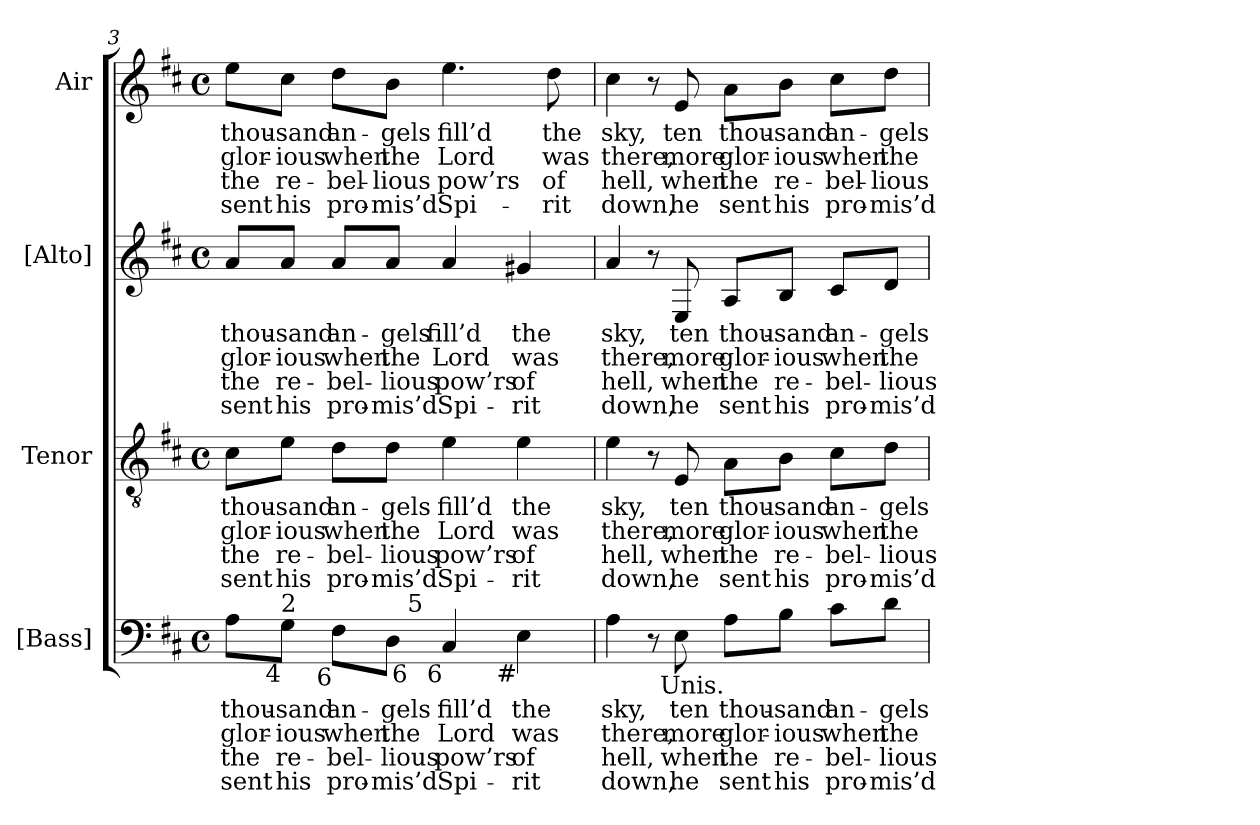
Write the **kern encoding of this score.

**kern	**text	**text	**text	**text	**kern	**text	**text	**text	**text	**kern	**text	**text	**text	**text	**kern	**text	**text	**text	**text
*part4	*part4	*part4	*part4	*part4	*part3	*part3	*part3	*part3	*part3	*part2	*part2	*part2	*part2	*part2	*part1	*part1	*part1	*part1	*part1
*staff4	*staff4	*staff4	*staff4	*staff4	*staff3	*staff3	*staff3	*staff3	*staff3	*staff2	*staff2	*staff2	*staff2	*staff2	*staff1	*staff1	*staff1	*staff1	*staff1
*I"[Bass]	*	*	*	*	*I"Tenor	*	*	*	*	*I"[Alto]	*	*	*	*	*I"Air	*	*	*	*
*I'B.	*	*	*	*	*I'T.	*	*	*	*	*I'A.	*	*	*	*	*	*	*	*	*
*clefF4	*	*	*	*	*clefGv2	*	*	*	*	*clefG2	*	*	*	*	*clefG2	*	*	*	*
*	*	*	*	*	*ITrd7c12	*	*	*	*	*	*	*	*	*	*	*	*	*	*
*k[f#c#]	*	*	*	*	*k[f#c#]	*	*	*	*	*k[f#c#]	*	*	*	*	*k[f#c#]	*	*	*	*
*D:	*	*	*	*	*D:	*	*	*	*	*D:	*	*	*	*	*D:	*	*	*	*
*M4/4	*	*	*	*	*M4/4	*	*	*	*	*M4/4	*	*	*	*	*M4/4	*	*	*	*
*met(c)	*	*	*	*	*met(c)	*	*	*	*	*met(c)	*	*	*	*	*met(c)	*	*	*	*
=3	=3	=3	=3	=3	=3	=3	=3	=3	=3	=3	=3	=3	=3	=3	=3	=3	=3	=3	=3
!	!LO:LY:b:color=#000000	!LO:LY:b:color=#000000	!LO:LY:b:color=#000000	!LO:LY:b:color=#000000	!	!	!	!	!	!	!	!	!	!	!	!	!	!	!
!	!	!	!	!	!	!LO:LY:b:color=#000000	!LO:LY:b:color=#000000	!LO:LY:b:color=#000000	!LO:LY:b:color=#000000	!	!	!	!	!	!	!	!	!	!
!	!	!	!	!	!	!	!	!	!	!	!LO:LY:b:color=#000000	!LO:LY:b:color=#000000	!LO:LY:b:color=#000000	!LO:LY:b:color=#000000	!	!	!	!	!
!	!	!	!	!	!	!	!	!	!	!	!	!	!	!	!	!LO:LY:b:color=#000000	!LO:LY:b:color=#000000	!LO:LY:b:color=#000000	!LO:LY:b:color=#000000
*^	*	*	*	*	*	*	*	*	*	*	*	*	*	*	*	*	*	*	*
8Ai\L	4ryy	thou-	glor-	the	sent	8C#i\L	thou-	glor-	the	sent	8ai/L	thou-	glor-	the	sent	8eei\L	thou-	glor-	the	sent
!	!	!LO:LY:b:color=#000000	!LO:LY:b:color=#000000	!LO:LY:b:color=#000000	!LO:LY:b:color=#000000	!	!	!	!	!	!	!	!	!	!	!	!	!	!	!
!	!	!	!	!	!	!	!LO:LY:b:color=#000000	!LO:LY:b:color=#000000	!LO:LY:b:color=#000000	!LO:LY:b:color=#000000	!	!	!	!	!	!	!	!	!	!
!	!	!	!	!	!	!	!	!	!	!	!	!LO:LY:b:color=#000000	!LO:LY:b:color=#000000	!LO:LY:b:color=#000000	!LO:LY:b:color=#000000	!	!	!	!	!
!LO:TX:b:rj:t=4	!	!	!	!	!	!	!	!	!	!	!	!	!	!	!	!	!	!	!	!
!LO:TX:t=2	!	!	!	!	!	!	!	!	!	!	!	!	!	!	!	!	!	!	!	!
!	!	!	!	!	!	!	!	!	!	!	!	!	!	!	!	!	!LO:LY:b:color=#000000	!LO:LY:b:color=#000000	!LO:LY:b:color=#000000	!LO:LY:b:color=#000000
8Gi\J	.	-sand	-ious	re-	-his	8Ei\J	-sand	-ious	re-	-his	8ai/J	-sand	-ious	re-	-his	8cc#i\J	-sand	-ious	re-	-his
!	!	!LO:LY:b:color=#000000	!LO:LY:b:color=#000000	!LO:LY:b:color=#000000	!LO:LY:b:color=#000000	!	!	!	!	!	!	!	!	!	!	!	!	!	!	!
!	!	!	!	!	!	!	!LO:LY:b:color=#000000	!LO:LY:b:color=#000000	!LO:LY:b:color=#000000	!LO:LY:b:color=#000000	!	!	!	!	!	!	!	!	!	!
!	!	!	!	!	!	!	!	!	!	!	!	!LO:LY:b:color=#000000	!LO:LY:b:color=#000000	!LO:LY:b:color=#000000	!LO:LY:b:color=#000000	!	!	!	!	!
!LO:TX:b:rj:t=6	!	!	!	!	!	!	!	!	!	!	!	!	!	!	!	!	!	!	!	!
!	!	!	!	!	!	!	!	!	!	!	!	!	!	!	!	!	!LO:LY:b:color=#000000	!LO:LY:b:color=#000000	!LO:LY:b:color=#000000	!LO:LY:b:color=#000000
8F#i\L	8ryy	an-	when	bel-	-pro-	8Di\L	an-	when	bel-	-pro-	8ai/L	an-	when	bel-	-pro-	8ddi\L	an-	when	bel-	-pro-
!	!	!LO:LY:b:color=#000000	!LO:LY:b:color=#000000	!LO:LY:b:color=#000000	!LO:LY:b:color=#000000	!	!	!	!	!	!	!	!	!	!	!	!	!	!	!
!	!	!	!	!	!	!	!LO:LY:b:color=#000000	!LO:LY:b:color=#000000	!LO:LY:b:color=#000000	!LO:LY:b:color=#000000	!	!	!	!	!	!	!	!	!	!
!	!	!	!	!	!	!	!	!	!	!	!	!LO:LY:b:color=#000000	!LO:LY:b:color=#000000	!LO:LY:b:color=#000000	!LO:LY:b:color=#000000	!	!	!	!	!
!	!	!	!	!	!	!	!	!	!	!	!	!	!	!	!	!	!LO:LY:b:color=#000000	!LO:LY:b:color=#000000	!LO:LY:b:color=#000000	!LO:LY:b:color=#000000
8Di\J	32ryy	-gels	the	-lious	mis’d	8Di\J	-gels	the	-lious	mis’d	8ai/J	-gels	the	-lious	mis’d	8bi\J	-gels	the	-lious	mis’d
.	512.ryy	.	.	.	.	.	.	.	.	.	.	.	.	.	.	.	.	.	.	.
!	!LO:TX:b:rj:t=6	!	!	!	!	!	!	!	!	!	!	!	!	!	!	!	!	!	!	!
!	!LO:TX:t=5	!	!	!	!	!	!	!	!	!	!	!	!	!	!	!	!	!	!	!
.	2ryy	.	.	.	.	.	.	.	.	.	.	.	.	.	.	.	.	.	.	.
!	!	!LO:LY:b:color=#000000	!LO:LY:b:color=#000000	!LO:LY:b:color=#000000	!LO:LY:b:color=#000000	!	!	!	!	!	!	!	!	!	!	!	!	!	!	!
!	!	!	!	!	!	!	!LO:LY:b:color=#000000	!LO:LY:b:color=#000000	!LO:LY:b:color=#000000	!LO:LY:b:color=#000000	!	!	!	!	!	!	!	!	!	!
!	!	!	!	!	!	!	!	!	!	!	!	!LO:LY:b:color=#000000	!LO:LY:b:color=#000000	!LO:LY:b:color=#000000	!LO:LY:b:color=#000000	!	!	!	!	!
!LO:TX:b:rj:t=6	!	!	!	!	!	!	!	!	!	!	!	!	!	!	!	!	!	!	!	!
!	!	!	!	!	!	!	!	!	!	!	!	!	!	!	!	!	!LO:LY:b:color=#000000	!LO:LY:b:color=#000000	!LO:LY:b:color=#000000	!LO:LY:b:color=#000000
4C#i/	.	fill’d	Lord	pow’rs	Spi-	4Ei\	fill’d	Lord	pow’rs	Spi-	4ai/	fill’d	Lord	pow’rs	Spi-	4.eei\	fill’d	Lord	pow’rs	Spi-
!	!	!LO:LY:b:color=#000000	!LO:LY:b:color=#000000	!LO:LY:b:color=#000000	!LO:LY:b:color=#000000	!	!	!	!	!	!	!	!	!	!	!	!	!	!	!
!	!	!	!	!	!	!	!LO:LY:b:color=#000000	!LO:LY:b:color=#000000	!LO:LY:b:color=#000000	!LO:LY:b:color=#000000	!	!	!	!	!	!	!	!	!	!
!LO:TX:b:rj:t=#	!	!	!	!	!	!	!	!	!	!	!	!	!	!	!	!	!	!	!	!
!	!	!	!	!	!	!	!	!	!	!	!	!LO:LY:b:color=#000000	!LO:LY:b:color=#000000	!LO:LY:b:color=#000000	!LO:LY:b:color=#000000	!	!	!	!	!
4Ei\	.	the	was	-of	rit	4Ei\	the	was	-of	rit	4g#Xi/	the	was	-of	rit	.	.	.	.	.
!	!	!	!	!	!	!	!	!	!	!	!	!	!	!	!	!	!LO:LY:b:color=#000000	!LO:LY:b:color=#000000	!LO:LY:b:color=#000000	!LO:LY:b:color=#000000
.	.	.	.	.	.	.	.	.	.	.	.	.	.	.	.	8ddi\	the	was	-of	rit
.	16ryy	.	.	.	.	.	.	.	.	.	.	.	.	.	.	.	.	.	.	.
.	64ryy	.	.	.	.	.	.	.	.	.	.	.	.	.	.	.	.	.	.	.
.	128ryy	.	.	.	.	.	.	.	.	.	.	.	.	.	.	.	.	.	.	.
.	256ryy	.	.	.	.	.	.	.	.	.	.	.	.	.	.	.	.	.	.	.
.	1024ryy	.	.	.	.	.	.	.	.	.	.	.	.	.	.	.	.	.	.	.
*v	*v	*	*	*	*	*	*	*	*	*	*	*	*	*	*	*	*	*	*	*
!!LO:LB:g=z
=4	=4	=4	=4	=4	=4	=4	=4	=4	=4	=4	=4	=4	=4	=4	=4	=4	=4	=4	=4
*^	*	*	*	*	*	*	*	*	*	*	*	*	*	*	*	*	*	*	*
!	!	!LO:LY:b:color=#000000	!LO:LY:b:color=#000000	!LO:LY:b:color=#000000	!LO:LY:b:color=#000000	!	!	!	!	!	!	!	!	!	!	!	!	!	!	!
*v	*v	*	*	*	*	*	*	*	*	*	*	*	*	*	*	*	*	*	*	*
*^	*	*	*	*	*	*	*	*	*	*	*	*	*	*	*	*	*	*	*
!	!	!	!	!	!	!	!LO:LY:b:color=#000000	!LO:LY:b:color=#000000	!LO:LY:b:color=#000000	!LO:LY:b:color=#000000	!	!	!	!	!	!	!	!	!	!
*v	*v	*	*	*	*	*	*	*	*	*	*	*	*	*	*	*	*	*	*	*
*^	*	*	*	*	*	*	*	*	*	*	*	*	*	*	*	*	*	*	*
!	!	!	!	!	!	!	!	!	!	!	!	!LO:LY:b:color=#000000	!LO:LY:b:color=#000000	!LO:LY:b:color=#000000	!LO:LY:b:color=#000000	!	!	!	!	!
*v	*v	*	*	*	*	*	*	*	*	*	*	*	*	*	*	*	*	*	*	*
*^	*	*	*	*	*	*	*	*	*	*	*	*	*	*	*	*	*	*	*
!	!	!	!	!	!	!	!	!	!	!	!	!	!	!	!	!	!LO:LY:b:color=#000000	!LO:LY:b:color=#000000	!LO:LY:b:color=#000000	!LO:LY:b:color=#000000
*v	*v	*	*	*	*	*	*	*	*	*	*	*	*	*	*	*	*	*	*	*
4Ai\	sky,	there,	hell,	down,	4Ei\	sky,	there,	hell,	down,	4ai/	sky,	there,	hell,	down,	4cc#i\	sky,	there,	hell,	down,
8r	.	.	.	.	8r	.	.	.	.	8r	.	.	.	.	8r	.	.	.	.
!	!LO:LY:b:color=#000000	!LO:LY:b:color=#000000	!LO:LY:b:color=#000000	!LO:LY:b:color=#000000	!	!	!	!	!	!	!	!	!	!	!	!	!	!	!
!	!	!	!	!	!	!LO:LY:b:color=#000000	!LO:LY:b:color=#000000	!LO:LY:b:color=#000000	!LO:LY:b:color=#000000	!	!	!	!	!	!	!	!	!	!
!	!	!	!	!	!	!	!	!	!	!	!LO:LY:b:color=#000000	!LO:LY:b:color=#000000	!LO:LY:b:color=#000000	!LO:LY:b:color=#000000	!	!	!	!	!
!	!	!	!	!	!	!	!	!	!	!	!	!	!	!	!	!LO:LY:b:color=#000000	!LO:LY:b:color=#000000	!LO:LY:b:color=#000000	!LO:LY:b:color=#000000
8Ei\	ten	more	when	he	8EEi/	ten	more	when	he	8Ei/	ten	more	when	he	8ei/	ten	more	when	he
!	!LO:LY:b:color=#000000	!LO:LY:b:color=#000000	!LO:LY:b:color=#000000	!LO:LY:b:color=#000000	!	!	!	!	!	!	!	!	!	!	!	!	!	!	!
!	!	!	!	!	!	!LO:LY:b:color=#000000	!LO:LY:b:color=#000000	!LO:LY:b:color=#000000	!LO:LY:b:color=#000000	!	!	!	!	!	!	!	!	!	!
!	!	!	!	!	!	!	!	!	!	!	!LO:LY:b:color=#000000	!LO:LY:b:color=#000000	!LO:LY:b:color=#000000	!LO:LY:b:color=#000000	!	!	!	!	!
!LO:TX:b:rj:t=Unis.	!	!	!	!	!	!	!	!	!	!	!	!	!	!	!	!	!	!	!
!	!	!	!	!	!	!	!	!	!	!	!	!	!	!	!	!LO:LY:b:color=#000000	!LO:LY:b:color=#000000	!LO:LY:b:color=#000000	!LO:LY:b:color=#000000
8Ai\L	thou-	glor-	the	sent	8AAi\L	thou-	glor-	the	sent	8Ai/L	thou-	glor-	the	sent	8ai\L	thou-	glor-	the	sent
!	!LO:LY:b:color=#000000	!LO:LY:b:color=#000000	!LO:LY:b:color=#000000	!LO:LY:b:color=#000000	!	!	!	!	!	!	!	!	!	!	!	!	!	!	!
!	!	!	!	!	!	!LO:LY:b:color=#000000	!LO:LY:b:color=#000000	!LO:LY:b:color=#000000	!LO:LY:b:color=#000000	!	!	!	!	!	!	!	!	!	!
!	!	!	!	!	!	!	!	!	!	!	!LO:LY:b:color=#000000	!LO:LY:b:color=#000000	!LO:LY:b:color=#000000	!LO:LY:b:color=#000000	!	!	!	!	!
!	!	!	!	!	!	!	!	!	!	!	!	!	!	!	!	!LO:LY:b:color=#000000	!LO:LY:b:color=#000000	!LO:LY:b:color=#000000	!LO:LY:b:color=#000000
8Bi\J	-sand	-ious	re-	-his	8BBi\J	-sand	-ious	re-	-his	8Bi/J	-sand	-ious	re-	-his	8bi\J	-sand	-ious	re-	-his
!	!LO:LY:b:color=#000000	!LO:LY:b:color=#000000	!LO:LY:b:color=#000000	!LO:LY:b:color=#000000	!	!	!	!	!	!	!	!	!	!	!	!	!	!	!
!	!	!	!	!	!	!LO:LY:b:color=#000000	!LO:LY:b:color=#000000	!LO:LY:b:color=#000000	!LO:LY:b:color=#000000	!	!	!	!	!	!	!	!	!	!
!	!	!	!	!	!	!	!	!	!	!	!LO:LY:b:color=#000000	!LO:LY:b:color=#000000	!LO:LY:b:color=#000000	!LO:LY:b:color=#000000	!	!	!	!	!
!	!	!	!	!	!	!	!	!	!	!	!	!	!	!	!	!LO:LY:b:color=#000000	!LO:LY:b:color=#000000	!LO:LY:b:color=#000000	!LO:LY:b:color=#000000
8c#i\L	an-	when	bel-	-pro-	8C#i\L	an-	when	bel-	-pro-	8c#i/L	an-	when	bel-	-pro-	8cc#i\L	an-	when	bel-	-pro-
!	!LO:LY:b:color=#000000	!LO:LY:b:color=#000000	!LO:LY:b:color=#000000	!LO:LY:b:color=#000000	!	!	!	!	!	!	!	!	!	!	!	!	!	!	!
!	!	!	!	!	!	!LO:LY:b:color=#000000	!LO:LY:b:color=#000000	!LO:LY:b:color=#000000	!LO:LY:b:color=#000000	!	!	!	!	!	!	!	!	!	!
!	!	!	!	!	!	!	!	!	!	!	!LO:LY:b:color=#000000	!LO:LY:b:color=#000000	!LO:LY:b:color=#000000	!LO:LY:b:color=#000000	!	!	!	!	!
!	!	!	!	!	!	!	!	!	!	!	!	!	!	!	!	!LO:LY:b:color=#000000	!LO:LY:b:color=#000000	!LO:LY:b:color=#000000	!LO:LY:b:color=#000000
8di\J	-gels	the	-lious	mis’d	8Di\J	-gels	the	-lious	mis’d	8di/J	-gels	the	-lious	mis’d	8ddi\J	-gels	the	-lious	mis’d
=	=	=	=	=	=	=	=	=	=	=	=	=	=	=	=	=	=	=	=
*-	*-	*-	*-	*-	*-	*-	*-	*-	*-	*-	*-	*-	*-	*-	*-	*-	*-	*-	*-
